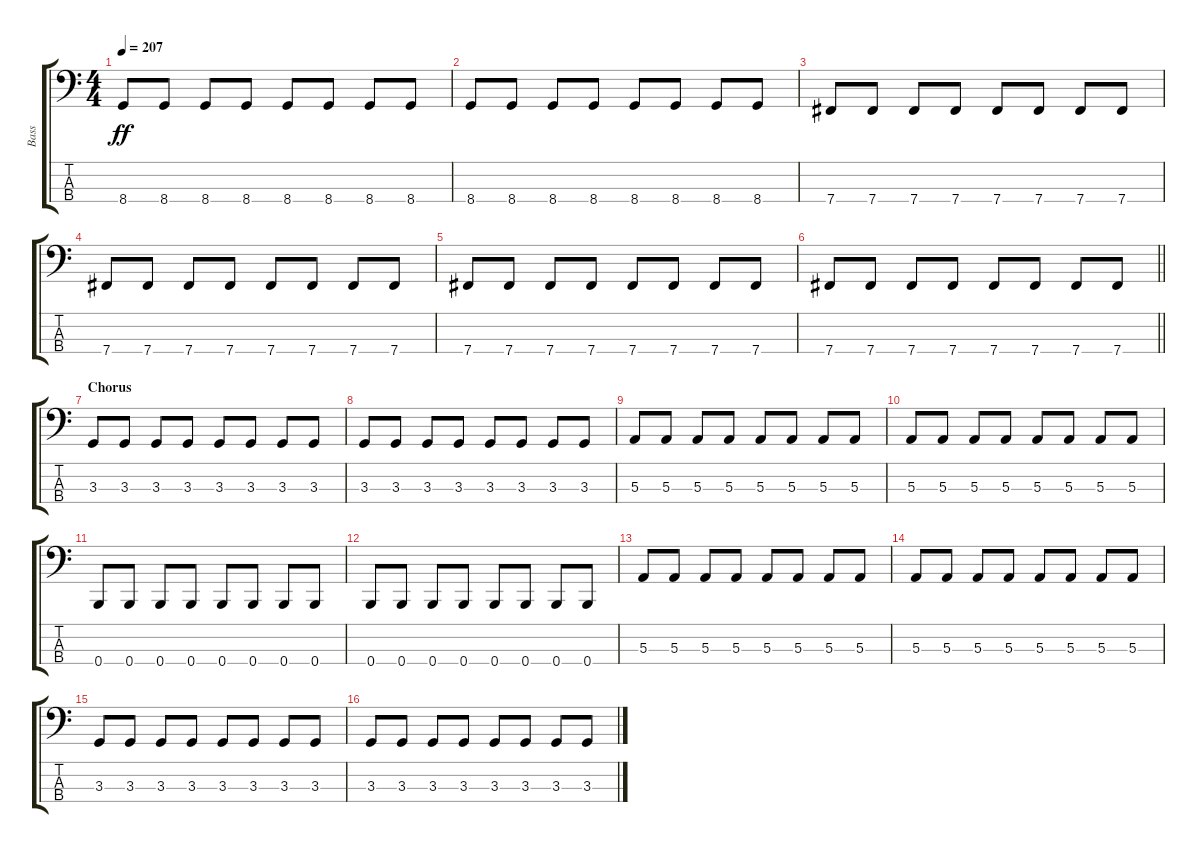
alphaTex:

\track ("Bass" "Bass") {instrument electricbassfinger}
\staff {score tabs}
\tuning (D2 A1 E1 B0) {hide}
\ts (4 4)
\tempo 207
\clef f4
\ks c
8.4.8{dy ff} 8.4.8 8.4.8 8.4.8 8.4.8 8.4.8 8.4.8 8.4.8 |
8.4.8 8.4.8 8.4.8 8.4.8 8.4.8 8.4.8 8.4.8 8.4.8 |
7.4.8 7.4.8 7.4.8 7.4.8 7.4.8 7.4.8 7.4.8 7.4.8 |
7.4.8 7.4.8 7.4.8 7.4.8 7.4.8 7.4.8 7.4.8 7.4.8 |
7.4.8 7.4.8 7.4.8 7.4.8 7.4.8 7.4.8 7.4.8 7.4.8 |
\barLineRight lightlight
7.4.8 7.4.8 7.4.8 7.4.8 7.4.8 7.4.8 7.4.8 7.4.8 |
\section ("" "Chorus")
3.3.8 3.3.8 3.3.8 3.3.8 3.3.8 3.3.8 3.3.8 3.3.8 |
3.3.8 3.3.8 3.3.8 3.3.8 3.3.8 3.3.8 3.3.8 3.3.8 |
5.3.8 5.3.8 5.3.8 5.3.8 5.3.8 5.3.8 5.3.8 5.3.8 |
5.3.8 5.3.8 5.3.8 5.3.8 5.3.8 5.3.8 5.3.8 5.3.8 |
0.4.8 0.4.8 0.4.8 0.4.8 0.4.8 0.4.8 0.4.8 0.4.8 |
0.4.8 0.4.8 0.4.8 0.4.8 0.4.8 0.4.8 0.4.8 0.4.8 |
5.3.8 5.3.8 5.3.8 5.3.8 5.3.8 5.3.8 5.3.8 5.3.8 |
5.3.8 5.3.8 5.3.8 5.3.8 5.3.8 5.3.8 5.3.8 5.3.8 |
3.3.8 3.3.8 3.3.8 3.3.8 3.3.8 3.3.8 3.3.8 3.3.8 |
3.3.8 3.3.8 3.3.8 3.3.8 3.3.8 3.3.8 3.3.8 3.3.8
